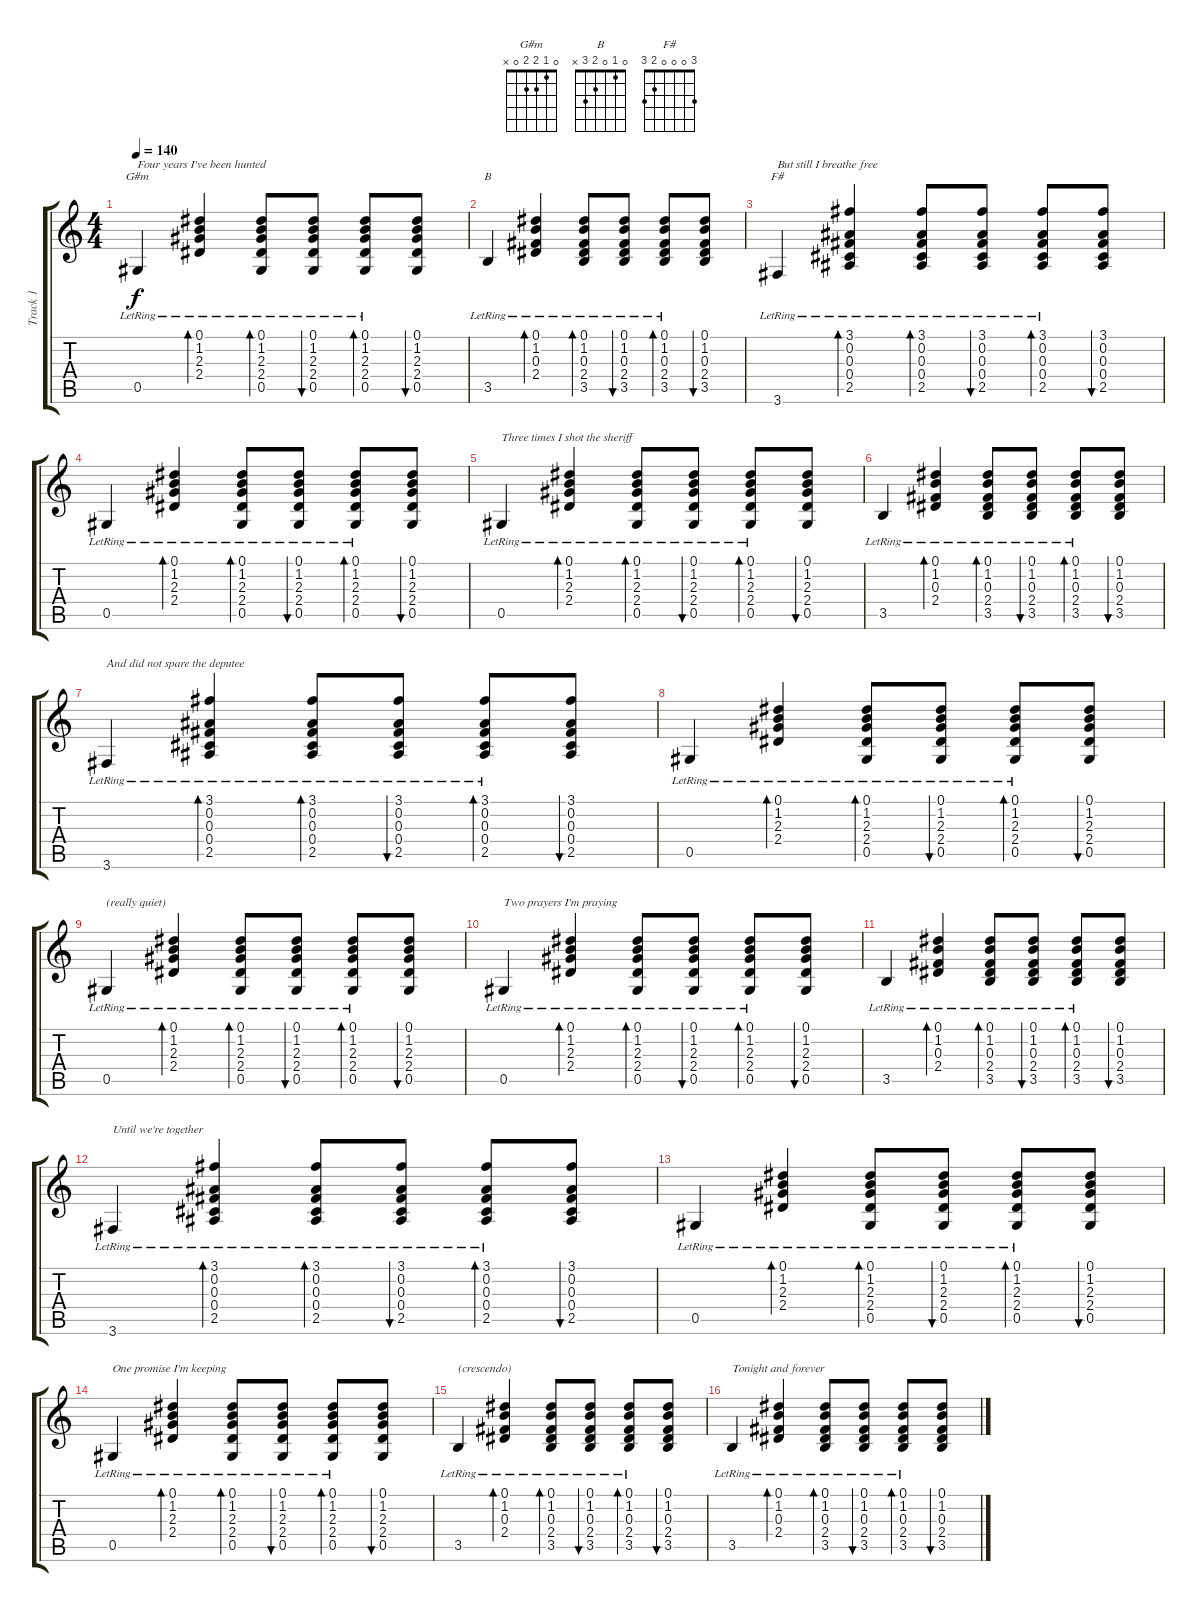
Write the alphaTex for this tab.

\track ("Track 1" "Track 1") {instrument acousticguitarsteel}
\staff {score tabs}
\tuning (Eb4 Bb3 Gb3 Db3 Ab2 Eb2) {hide}
\chord ("G#m" 0 1 2 2 0 x)
\chord ("B" 0 1 0 2 3 x)
\chord ("F#" 3 0 0 0 2 3)
\ts (4 4)
\tempo 140
\clef g2
\ks c
0.5{lr}.4{ch "G#m" txt "Four years I've been hunted" dy f} (0.1{lr} 1.2{lr} 2.3{lr} 2.4{lr}).4{bd 120} (0.1{lr} 1.2{lr} 2.3{lr} 2.4{lr} 0.5{lr}).8{bd 120} (0.1{lr} 1.2{lr} 2.3{lr} 2.4{lr} 0.5{lr}).8{bu 120} (0.1{lr} 1.2{lr} 2.3{lr} 2.4{lr} 0.5{lr}).8{bd 120} (0.1 1.2 2.3 2.4 0.5).8{bu 120} |
3.5{lr}.4{ch "B"} (0.1{lr} 1.2{lr} 0.3{lr} 2.4{lr}).4{bd 120} (0.1{lr} 1.2{lr} 0.3{lr} 2.4{lr} 3.5{lr}).8{bd 120} (0.1{lr} 1.2{lr} 0.3{lr} 2.4{lr} 3.5{lr}).8{bu 120} (0.1{lr} 1.2{lr} 0.3{lr} 2.4{lr} 3.5{lr}).8{bd 120} (0.1 1.2 0.3 2.4 3.5).8{bu 120} |
3.6{lr}.4{ch "F#" txt "But still I breathe free"} (3.1{lr} 0.2{lr} 0.3{lr} 0.4{lr} 2.5).4{bd 120} (3.1{lr} 0.2{lr} 0.3{lr} 0.4{lr} 2.5{lr}).8{bd 120} (3.1{lr} 0.2{lr} 0.3{lr} 0.4{lr} 2.5{lr}).8{bu 120} (3.1{lr} 0.2{lr} 0.3{lr} 0.4{lr} 2.5{lr}).8{bd 120} (3.1 0.2 0.3 0.4 2.5).8{bu 120} |
0.5{lr}.4 (0.1{lr} 1.2{lr} 2.3{lr} 2.4{lr}).4{bd 120} (0.1{lr} 1.2{lr} 2.3{lr} 2.4{lr} 0.5{lr}).8{bd 120} (0.1{lr} 1.2{lr} 2.3{lr} 2.4{lr} 0.5{lr}).8{bu 120} (0.1{lr} 1.2{lr} 2.3{lr} 2.4{lr} 0.5{lr}).8{bd 120} (0.1 1.2 2.3 2.4 0.5).8{bu 120} |
0.5{lr}.4{txt "Three times I shot the sheriff"} (0.1{lr} 1.2{lr} 2.3{lr} 2.4{lr}).4{bd 120} (0.1{lr} 1.2{lr} 2.3{lr} 2.4{lr} 0.5{lr}).8{bd 120} (0.1{lr} 1.2{lr} 2.3{lr} 2.4{lr} 0.5{lr}).8{bu 120} (0.1{lr} 1.2{lr} 2.3{lr} 2.4{lr} 0.5{lr}).8{bd 120} (0.1 1.2 2.3 2.4 0.5).8{bu 120} |
3.5{lr}.4 (0.1{lr} 1.2{lr} 0.3{lr} 2.4{lr}).4{bd 120} (0.1{lr} 1.2{lr} 0.3{lr} 2.4{lr} 3.5{lr}).8{bd 120} (0.1{lr} 1.2{lr} 0.3{lr} 2.4{lr} 3.5{lr}).8{bu 120} (0.1{lr} 1.2{lr} 0.3{lr} 2.4{lr} 3.5{lr}).8{bd 120} (0.1 1.2 0.3 2.4 3.5).8{bu 120} |
3.6{lr}.4{txt "And did not spare the deputee"} (3.1{lr} 0.2{lr} 0.3{lr} 0.4{lr} 2.5).4{bd 120} (3.1{lr} 0.2{lr} 0.3{lr} 0.4{lr} 2.5{lr}).8{bd 120} (3.1{lr} 0.2{lr} 0.3{lr} 0.4{lr} 2.5{lr}).8{bu 120} (3.1{lr} 0.2{lr} 0.3{lr} 0.4{lr} 2.5{lr}).8{bd 120} (3.1 0.2 0.3 0.4 2.5).8{bu 120} |
0.5{lr}.4 (0.1{lr} 1.2{lr} 2.3{lr} 2.4{lr}).4{bd 120} (0.1{lr} 1.2{lr} 2.3{lr} 2.4{lr} 0.5{lr}).8{bd 120} (0.1{lr} 1.2{lr} 2.3{lr} 2.4{lr} 0.5{lr}).8{bu 120} (0.1{lr} 1.2{lr} 2.3{lr} 2.4{lr} 0.5{lr}).8{bd 120} (0.1 1.2 2.3 2.4 0.5).8{bu 120} |
0.5{lr}.4{txt "(really quiet)"} (0.1{lr} 1.2{lr} 2.3{lr} 2.4{lr}).4{bd 120} (0.1{lr} 1.2{lr} 2.3{lr} 2.4{lr} 0.5{lr}).8{bd 120} (0.1{lr} 1.2{lr} 2.3{lr} 2.4{lr} 0.5{lr}).8{bu 120} (0.1{lr} 1.2{lr} 2.3{lr} 2.4{lr} 0.5{lr}).8{bd 120} (0.1 1.2 2.3 2.4 0.5).8{bu 120} |
0.5{lr}.4{txt "Two prayers I'm praying"} (0.1{lr} 1.2{lr} 2.3{lr} 2.4{lr}).4{bd 120} (0.1{lr} 1.2{lr} 2.3{lr} 2.4{lr} 0.5{lr}).8{bd 120} (0.1{lr} 1.2{lr} 2.3{lr} 2.4{lr} 0.5{lr}).8{bu 120} (0.1{lr} 1.2{lr} 2.3{lr} 2.4{lr} 0.5{lr}).8{bd 120} (0.1 1.2 2.3 2.4 0.5).8{bu 120} |
3.5{lr}.4 (0.1{lr} 1.2{lr} 0.3{lr} 2.4{lr}).4{bd 120} (0.1{lr} 1.2{lr} 0.3{lr} 2.4{lr} 3.5{lr}).8{bd 120} (0.1{lr} 1.2{lr} 0.3{lr} 2.4{lr} 3.5{lr}).8{bu 120} (0.1{lr} 1.2{lr} 0.3{lr} 2.4{lr} 3.5{lr}).8{bd 120} (0.1 1.2 0.3 2.4 3.5).8{bu 120} |
3.6{lr}.4{txt "Until we're together"} (3.1{lr} 0.2{lr} 0.3{lr} 0.4{lr} 2.5).4{bd 120} (3.1{lr} 0.2{lr} 0.3{lr} 0.4{lr} 2.5{lr}).8{bd 120} (3.1{lr} 0.2{lr} 0.3{lr} 0.4{lr} 2.5{lr}).8{bu 120} (3.1{lr} 0.2{lr} 0.3{lr} 0.4{lr} 2.5{lr}).8{bd 120} (3.1 0.2 0.3 0.4 2.5).8{bu 120} |
0.5{lr}.4 (0.1{lr} 1.2{lr} 2.3{lr} 2.4{lr}).4{bd 120} (0.1{lr} 1.2{lr} 2.3{lr} 2.4{lr} 0.5{lr}).8{bd 120} (0.1{lr} 1.2{lr} 2.3{lr} 2.4{lr} 0.5{lr}).8{bu 120} (0.1{lr} 1.2{lr} 2.3{lr} 2.4{lr} 0.5{lr}).8{bd 120} (0.1 1.2 2.3 2.4 0.5).8{bu 120} |
0.5{lr}.4{txt "One promise I'm keeping"} (0.1{lr} 1.2{lr} 2.3{lr} 2.4{lr}).4{bd 120} (0.1{lr} 1.2{lr} 2.3{lr} 2.4{lr} 0.5{lr}).8{bd 120} (0.1{lr} 1.2{lr} 2.3{lr} 2.4{lr} 0.5{lr}).8{bu 120} (0.1{lr} 1.2{lr} 2.3{lr} 2.4{lr} 0.5{lr}).8{bd 120} (0.1 1.2 2.3 2.4 0.5).8{bu 120} |
3.5{lr}.4{txt "(crescendo)"} (0.1{lr} 1.2{lr} 0.3{lr} 2.4{lr}).4{bd 120} (0.1{lr} 1.2{lr} 0.3{lr} 2.4{lr} 3.5{lr}).8{bd 120} (0.1{lr} 1.2{lr} 0.3{lr} 2.4{lr} 3.5{lr}).8{bu 120} (0.1{lr} 1.2{lr} 0.3{lr} 2.4{lr} 3.5{lr}).8{bd 120} (0.1 1.2 0.3 2.4 3.5).8{bu 120} |
3.5{lr}.4{txt "Tonight and forever"} (0.1{lr} 1.2{lr} 0.3{lr} 2.4{lr}).4{bd 120} (0.1{lr} 1.2{lr} 0.3{lr} 2.4{lr} 3.5{lr}).8{bd 120} (0.1{lr} 1.2{lr} 0.3{lr} 2.4{lr} 3.5{lr}).8{bu 120} (0.1{lr} 1.2{lr} 0.3{lr} 2.4{lr} 3.5{lr}).8{bd 120} (0.1 1.2 0.3 2.4 3.5).8{bu 120}
